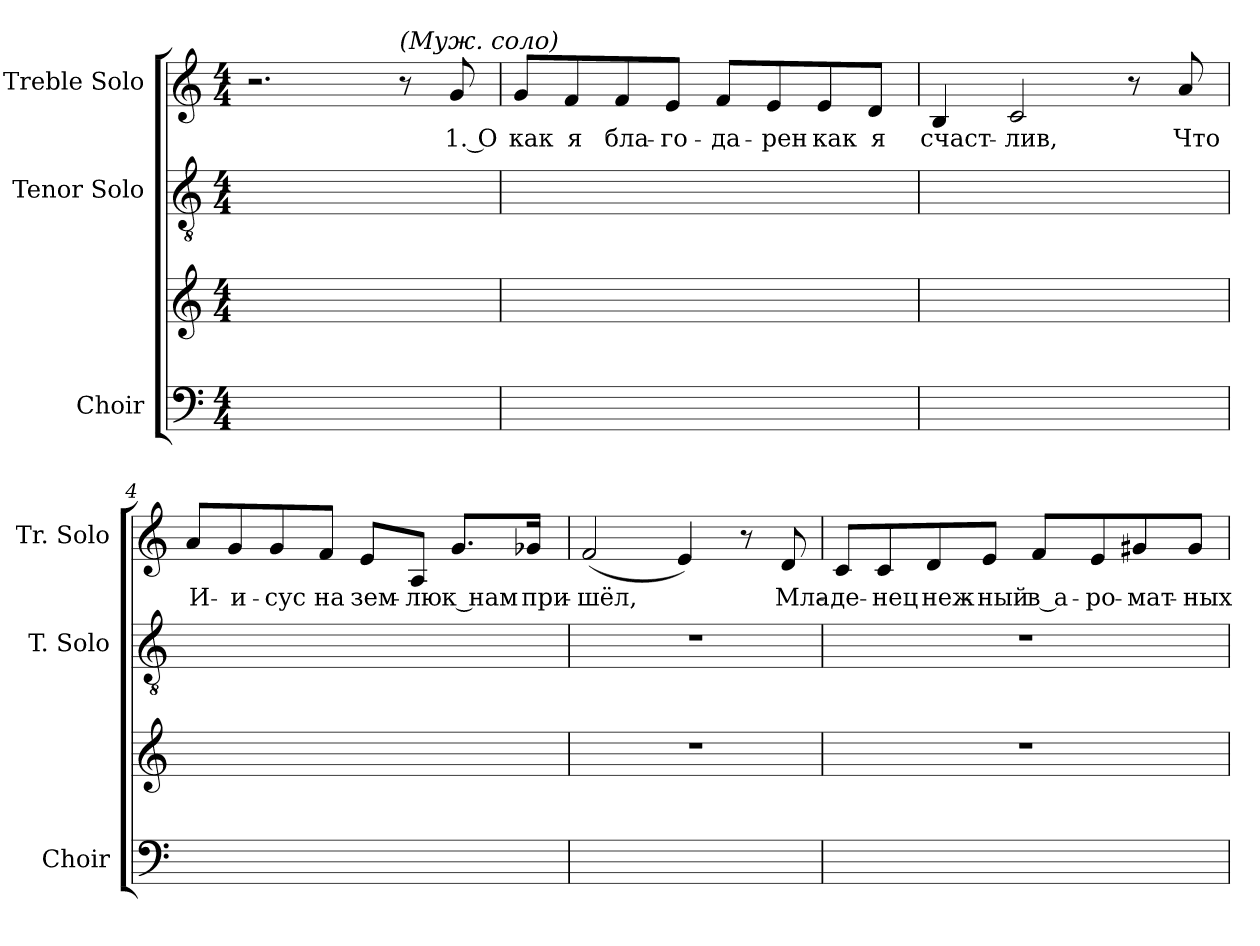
**kern	**kern	**kern	**kern	**text
*part3	*part3	*part2	*part1	*part1
*staff4	*staff3	*staff2	*staff1	*staff1
*I"Choir	*	*I"Tenor Solo	*I"Treble Solo	*
*I'Choir	*	*I'T. Solo	*I'Tr. Solo	*
!!LO:PB:g=z
*clefF4	*clefG2	*clefGv2	*clefG2	*
*	*	*ITrd7c12	*	*
*k[]	*k[]	*k[]	*k[]	*
*C:	*C:	*C:	*C:	*
*M4/4	*M4/4	*M4/4	*M4/4	*
*MM84	*MM84	*MM84	*MM84	*
=1	=1	=1	=1	=1
1ryy	1ryy	1ryy	2.r	.
!	!	!	!LO:TX:a:i:t=(Муж. соло)	!
.	.	.	8r	.
!	!	!	!	!LO:LY:b:color=#000000
.	.	.	8gi/	1. О
=2	=2	=2	=2	=2
!	!	!	!	!LO:LY:b:color=#000000
1ryy	1ryy	1ryy	8gi/L	как
!	!	!	!	!LO:LY:b:color=#000000
.	.	.	8fi/	я
!	!	!	!	!LO:LY:b:color=#000000
.	.	.	8fi/	бла-
!	!	!	!	!LO:LY:b:color=#000000
.	.	.	8ei/J	-го-
!	!	!	!	!LO:LY:b:color=#000000
.	.	.	8fi/L	-да-
!	!	!	!	!LO:LY:b:color=#000000
.	.	.	8ei/	-рен
!	!	!	!	!LO:LY:b:color=#000000
.	.	.	8ei/	как
!	!	!	!	!LO:LY:b:color=#000000
.	.	.	8di/J	я
=3	=3	=3	=3	=3
!	!	!	!	!LO:LY:b:color=#000000
1ryy	1ryy	1ryy	4Bi/	счаст-
!	!	!	!	!LO:LY:b:color=#000000
.	.	.	2ci/	-лив,
.	.	.	8r	.
!	!	!	!	!LO:LY:b:color=#000000
.	.	.	8ai/	Что
!!LO:LB:g=z
=4	=4	=4	=4	=4
!	!	!	!	!LO:LY:b:color=#000000
1ryy	1ryy	1ryy	8ai/L	И-
!	!	!	!	!LO:LY:b:color=#000000
.	.	.	8gi/	-и-
!	!	!	!	!LO:LY:b:color=#000000
.	.	.	8gi/	-сус
!	!	!	!	!LO:LY:b:color=#000000
.	.	.	8fi/J	на
!	!	!	!	!LO:LY:b:color=#000000
.	.	.	8ei/L	зем-
!	!	!	!	!LO:LY:b:color=#000000
.	.	.	8Ai/J	-лю
!	!	!	!	!LO:LY:b:color=#000000
.	.	.	8.gi/L	к нам
!	!	!	!	!LO:LY:b:color=#000000
.	.	.	16g-Xi/Jk	при-
=5	=5	=5	=5	=5
!	!	!	!	!LO:LY:b:color=#000000
1ryy	1r	1r	(2fi/	-шёл,
.	.	.	4ei/)	.
.	.	.	8r	.
!	!	!	!	!LO:LY:b:color=#000000
.	.	.	8di/	Мла-
=6	=6	=6	=6	=6
!	!	!	!	!LO:LY:b:color=#000000
1ryy	1r	1r	8ci/L	-де-
!	!	!	!	!LO:LY:b:color=#000000
.	.	.	8ci/	-нец
!	!	!	!	!LO:LY:b:color=#000000
.	.	.	8di/	неж-
!	!	!	!	!LO:LY:b:color=#000000
.	.	.	8ei/J	-ный
!	!	!	!	!LO:LY:b:color=#000000
.	.	.	8fi/L	в а-
!	!	!	!	!LO:LY:b:color=#000000
.	.	.	8ei/	-ро-
!	!	!	!	!LO:LY:b:color=#000000
.	.	.	8g#Xi/	-мат-
!	!	!	!	!LO:LY:b:color=#000000
.	.	.	8g#i/J	-ных
=	=	=	=	=
*-	*-	*-	*-	*-
